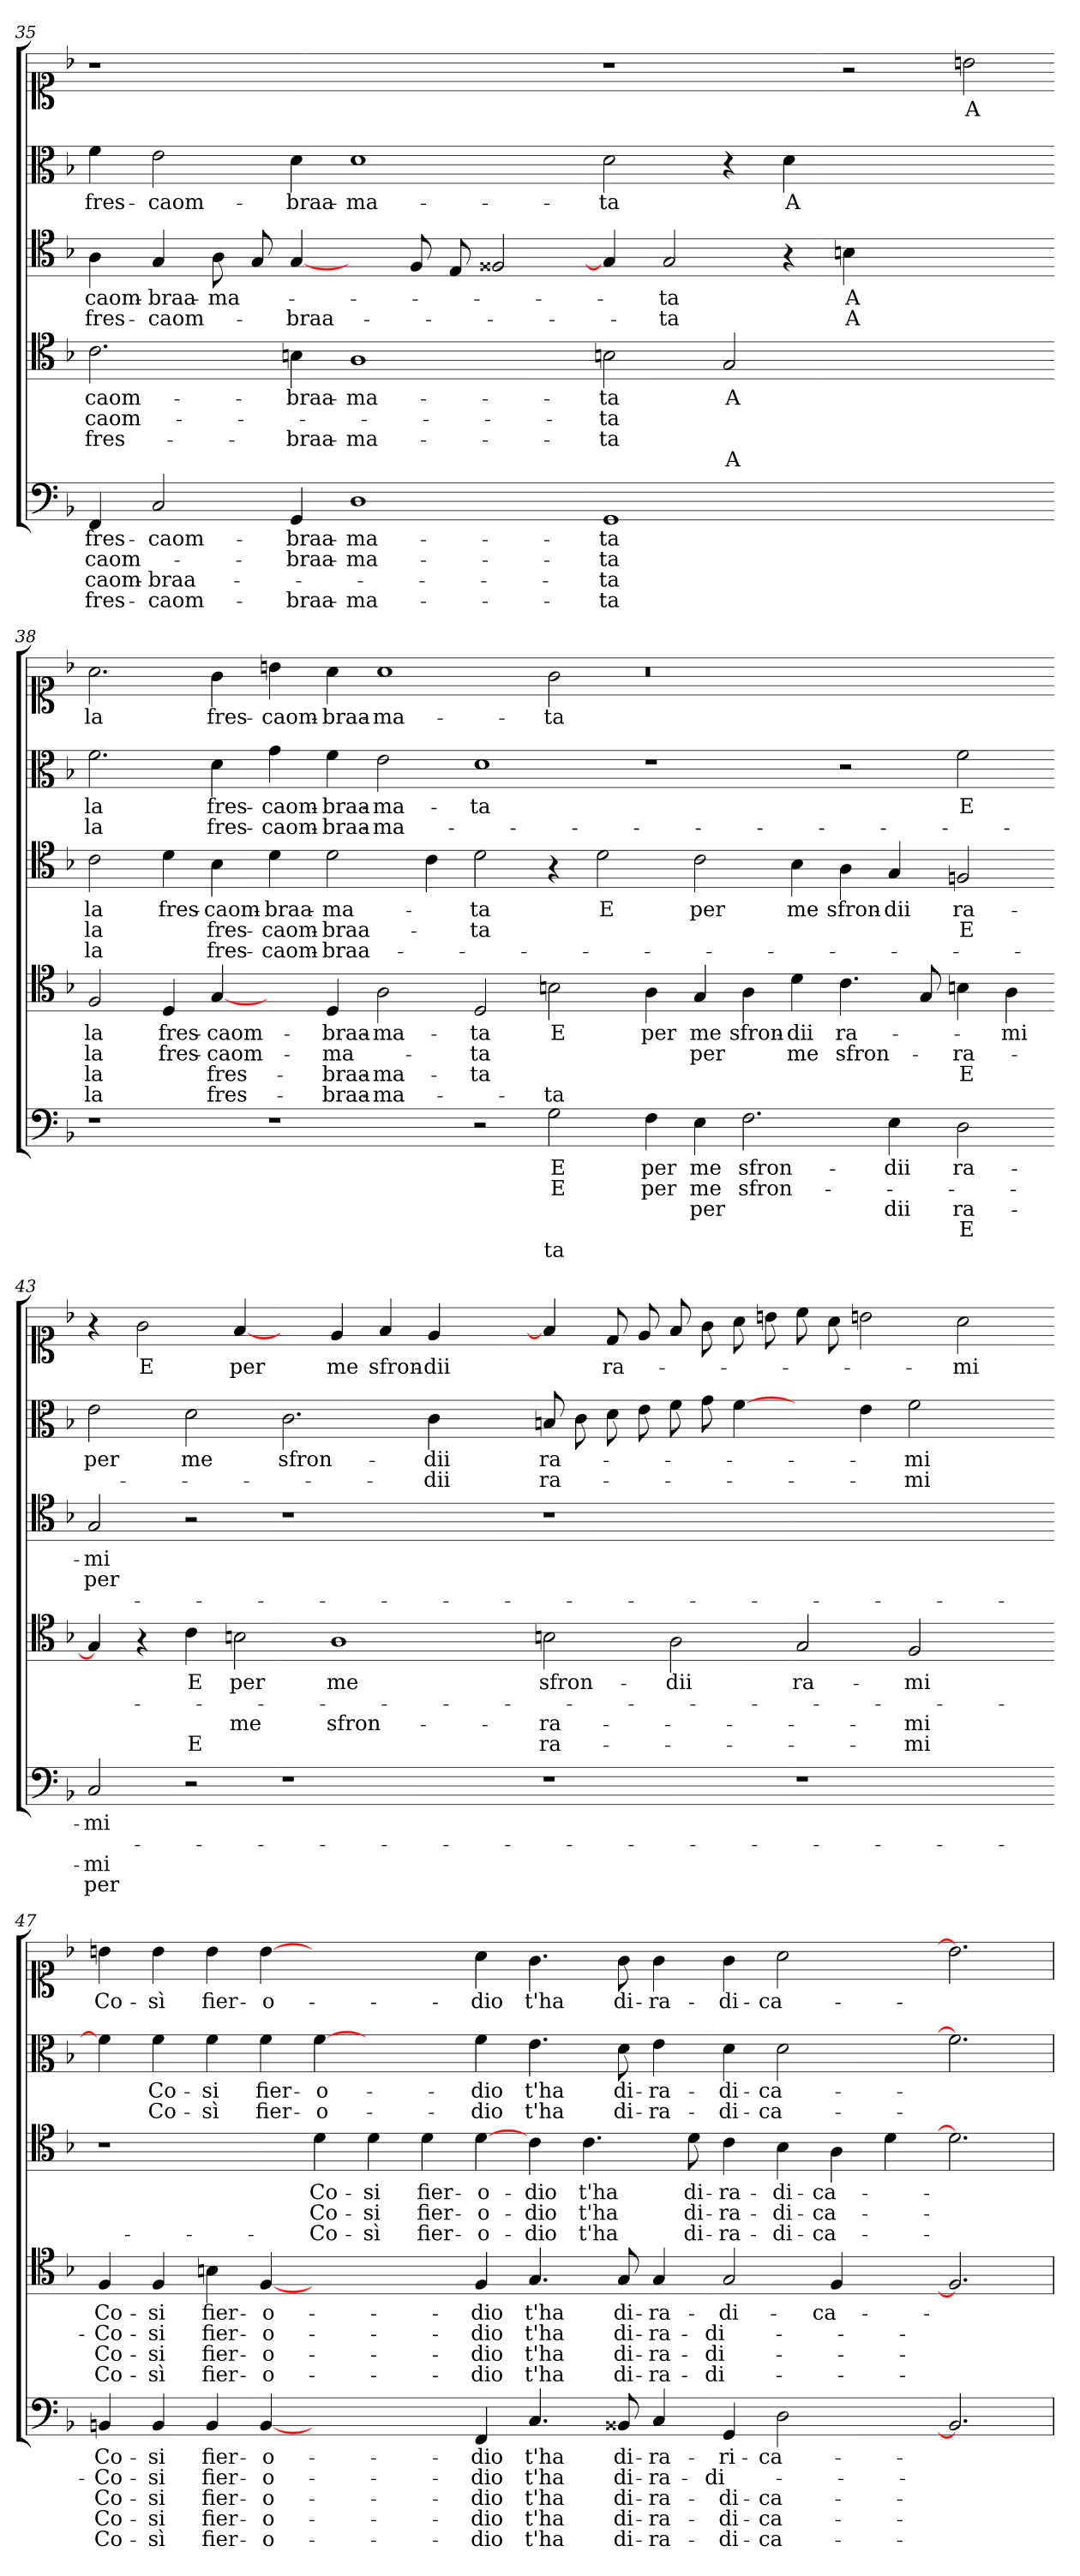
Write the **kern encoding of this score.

**kern	**text	**text	**text	**text	**text	**kern	**text	**text	**text	**text	**kern	**text	**text	**text	**kern	**text	**text	**kern	**text
*part5	*part5	*part5	*part5	*part5	*part5	*part4	*part4	*part4	*part4	*part4	*part3	*part3	*part3	*part3	*part2	*part2	*part2	*part1	*part1
*staff5	*staff5	*staff5	*staff5	*staff5	*staff5	*staff4	*staff4	*staff4	*staff4	*staff4	*staff3	*staff3	*staff3	*staff3	*staff2	*staff2	*staff2	*staff1	*staff1
*clefF4	*	*	*	*	*	*clefC4	*	*	*	*	*clefC4	*	*	*	*clefC3	*	*	*clefC1	*
*k[b-]	*	*	*	*	*	*k[b-]	*	*	*	*	*k[b-]	*	*	*	*k[b-]	*	*	*k[b-]	*
=35	=35	=35	=35	=35	=35	=35	=35	=35	=35	=35	=35	=35	=35	=35	=35	=35	=35	=35	=35
4FF	fres-	caom-	caom-	fres-	.	2.c	caom-	caom-	fres-	.	4A	caom-	fres-	.	4f	fres-	.	1r	.
2C	caom-	.	braa-	caom-	.	.	.	.	.	.	4G	braa-	caom-	.	2e	caom-	.	.	.
.	.	.	.	.	.	.	.	.	.	.	8A	ma-	.	.	.	.	.	.	.
.	.	.	.	.	.	.	.	.	.	.	8G	.	.	.	.	.	.	.	.
4GG	braa-	braa-	.	braa-	.	4Bn	braa-	.	braa-	.	[4G	.	braa-	.	4d	braa-	.	.	.
1D	ma-	ma-	.	ma-	.	1A	ma-	.	ma-	.	4ryy	.	.	.	1d	ma-	.	1ryy	.
.	.	.	.	.	.	.	.	.	.	.	8F	.	.	.	.	.	.	.	.
.	.	.	.	.	.	.	.	.	.	.	8E	.	.	.	.	.	.	.	.
.	.	.	.	.	.	.	.	.	.	.	2F##X	.	.	.	.	.	.	.	.
=37-	=37-	=37-	=37-	=37-	=37-	=37-	=37-	=37-	=37-	=37-	=37-	=37-	=37-	=37-	=37-	=37-	=37-	=37-	=37-
1GG	ta	ta	ta	ta	.	2Bn	ta	ta	ta	.	4G]	.	.	.	2d	ta	.	1r	.
.	.	.	.	.	.	.	.	.	.	.	2G	ta	ta	.	.	.	.	.	.
.	.	.	.	.	.	2G	A	.	.	A	.	.	.	.	4r	.	.	.	.
.	.	.	.	.	.	.	.	.	.	.	4r	.	.	.	4d	A	.	.	.
1ryy	.	.	.	.	.	1ryy	.	.	.	.	4B	A	A	.	1ryy	.	.	2r	.
.	.	.	.	.	.	.	.	.	.	.	2.ryy	.	.	.	.	.	.	.	.
.	.	.	.	.	.	.	.	.	.	.	.	.	.	.	.	.	.	2bn	A
=38-	=38-	=38-	=38-	=38-	=38-	=38-	=38-	=38-	=38-	=38-	=38-	=38-	=38-	=38-	=38-	=38-	=38-	=38-	=38-
1r	.	.	.	.	.	2F	la	la	la	la	2c	la	la	la	2.f	la	la	2.a	la
.	.	.	.	.	.	4D	fres-	fres-	.	.	4d	fres-	.	.	.	.	.	.	.
.	.	.	.	.	.	[4G	caom-	caom-	fres-	fres-	4B	caom-	fres-	fres-	4d	fres-	fres-	4g	fres-
1r	.	.	.	.	.	4ryy	.	.	.	.	4d	braa-	caom-	caom-	4g	caom-	caom-	4bn	caom-
.	.	.	.	.	.	4D	braa-	ma-	braa-	braa-	2d	ma-	braa-	braa-	4f	braa-	braa-	4a	braa-
.	.	.	.	.	.	2A	ma-	.	ma-	ma-	.	.	.	.	2e	ma-	ma-	1a	ma-
.	.	.	.	.	.	.	.	.	.	.	4c	.	.	.	.	.	.	.	.
2r	.	.	.	.	.	2D	ta	ta	ta	.	2d	ta	ta	.	1d	ta	.	.	.
2G	E	E	.	.	ta	2Bn	E	.	.	ta	4r	.	.	.	.	.	.	2g	ta
.	.	.	.	.	.	.	.	.	.	.	2d	E	.	.	.	.	.	.	.
4F	per	per	.	.	.	4A	per	.	.	.	.	.	.	.	1r	.	.	0r	.
4E	me	me	per	.	.	4G	me	per	.	.	2c	per	.	.	.	.	.	.	.
2.F	sfron-	sfron-	.	.	.	4A	sfron-	.	.	.	.	.	.	.	.	.	.	.	.
.	.	.	.	.	.	4d	dii	me	.	.	4B	me	.	.	.	.	.	.	.
.	.	.	.	.	.	4.c	ra-	sfron-	.	.	4A	sfron-	.	.	2r	.	.	.	.
4E	dii	.	dii	.	.	.	.	.	.	.	4G	dii	.	.	.	.	.	.	.
.	.	.	.	.	.	8G	.	.	.	.	.	.	.	.	.	.	.	.	.
2D	ra-	.	ra-	E	.	4Bn	.	ra-	E	.	2F	ra-	E	.	2f	E	.	.	.
.	.	.	.	.	.	4A	mi	.	.	.	.	.	.	.	.	.	.	.	.
=43-	=43-	=43-	=43-	=43-	=43-	=43-	=43-	=43-	=43-	=43-	=43-	=43-	=43-	=43-	=43-	=43-	=43-	=43-	=43-
2C	mi	.	mi	per	.	4G]	.	.	.	.	2G	mi	per	.	2e	per	.	4r	.
.	.	.	.	.	.	4r	.	.	.	.	.	.	.	.	.	.	.	2g	E
2r	.	.	.	.	.	4c	E	.	.	E	2r	.	.	.	2d	me	.	.	.
.	.	.	.	.	.	2Bn	per	.	me	.	.	.	.	.	.	.	.	[4f	per
1r	.	.	.	.	.	.	.	.	.	.	1r	.	.	.	2.c	sfron-	.	4ryy	.
.	.	.	.	.	.	1A	me	.	sfron-	.	.	.	.	.	.	.	.	4e	me
.	.	.	.	.	.	.	.	.	.	.	.	.	.	.	.	.	.	4f	sfron-
.	.	.	.	.	.	.	.	.	.	.	.	.	.	.	4c	dii	dii	4e	dii
4ryy	.	.	.	.	.	.	.	.	.	.	4ryy	.	.	.	4ryy	.	.	4ryy	.
=45-	=45-	=45-	=45-	=45-	=45-	=45-	=45-	=45-	=45-	=45-	=45-	=45-	=45-	=45-	=45-	=45-	=45-	=45-	=45-
1r	.	.	.	.	.	2Bn	sfron-	.	ra-	ra-	1r	.	.	.	8Bn	ra-	ra-	4f]	.
.	.	.	.	.	.	.	.	.	.	.	.	.	.	.	8c	.	.	.	.
.	.	.	.	.	.	.	.	.	.	.	.	.	.	.	8d	.	.	8d	ra-
.	.	.	.	.	.	.	.	.	.	.	.	.	.	.	8e	.	.	8e	.
.	.	.	.	.	.	2A	dii	.	.	.	.	.	.	.	8f	.	.	8f	.
.	.	.	.	.	.	.	.	.	.	.	.	.	.	.	8g	.	.	8g	.
.	.	.	.	.	.	.	.	.	.	.	.	.	.	.	[4f	.	.	8a	.
.	.	.	.	.	.	.	.	.	.	.	.	.	.	.	.	.	.	8bn	.
1r	.	.	.	.	.	2G	ra-	.	.	.	1ryy	.	.	.	4ryy	.	.	8cc	.
.	.	.	.	.	.	.	.	.	.	.	.	.	.	.	.	.	.	8a	.
.	.	.	.	.	.	.	.	.	.	.	.	.	.	.	4e	.	.	2bn	.
.	.	.	.	.	.	2F	mi	.	mi	mi	.	.	.	.	2f	mi	mi	.	.
.	.	.	.	.	.	.	.	.	.	.	.	.	.	.	.	.	.	2a	mi
4ryy	.	.	.	.	.	4ryy	.	.	.	.	4ryy	.	.	.	4ryy	.	.	.	.
=47-	=47-	=47-	=47-	=47-	=47-	=47-	=47-	=47-	=47-	=47-	=47-	=47-	=47-	=47-	=47-	=47-	=47-	=47-	=47-
4BB	Co-	Co-	Co-	Co-	Co-	4F	Co-	Co-	Co-	Co-	1r	.	.	.	4f]	.	.	4bn	Co-
4BB	si	si	si	si	sì	4F	si	si	si	sì	.	.	.	.	4f	Co-	Co-	4b	sì
4BB	fier-	fier-	fier-	fier-	fier-	4Bn	fier-	fier-	fier-	fier-	.	.	.	.	4f	si	sì	4b	fier-
[4BB	o-	o-	o-	o-	o-	[4F	o-	o-	o-	o-	.	.	.	.	4f	fier-	fier-	[4b	o-
2.ryy	.	.	.	.	.	2.ryy	.	.	.	.	4d	Co-	Co-	Co-	[4f	o-	o-	2.ryy	.
.	.	.	.	.	.	.	.	.	.	.	4d	si	si	sì	2ryy	.	.	.	.
.	.	.	.	.	.	.	.	.	.	.	4d	fier-	fier-	fier-	.	.	.	.	.
4FF	dio	dio	dio	dio	dio	4F	dio	dio	dio	dio	[4d	o-	o-	o-	4f	dio	dio	4a	dio
4.C	t'ha	t'ha	t'ha	t'ha	t'ha	4.G	t'ha	t'ha	t'ha	t'ha	4c	dio	dio	dio	4.e	t'ha	t'ha	4.g	t'ha
.	.	.	.	.	.	.	.	.	.	.	4.c	t'ha	t'ha	t'ha	.	.	.	.	.
8BB##X	di-	di-	di-	di-	di-	8G	di-	di-	di-	di-	.	.	.	.	8d	di-	di-	8g	di-
4C	ra-	ra-	ra-	ra-	ra-	4G	ra-	ra-	ra-	ra-	.	.	.	.	4e	ra-	ra-	4g	ra-
.	.	.	.	.	.	.	.	.	.	.	8d	di-	di-	di-	.	.	.	.	.
4GG	ri-	di-	di-	di-	di-	2G	di-	di-	di-	di-	4c	ra-	ra-	ra-	4d	di-	di-	4g	di-
2D	ca-	.	ca-	ca-	ca-	.	.	.	.	.	4B	di-	di-	di-	2d	ca-	ca-	2a	ca-
.	.	.	.	.	.	4F	ca-	.	.	.	4A	ca-	ca-	ca-	.	.	.	.	.
4ryy	.	.	.	.	.	4ryy	.	.	.	.	4d	.	.	.	4ryy	.	.	4ryy	.
=48-	=48-	=48-	=48-	=48-	=48-	=48-	=48-	=48-	=48-	=48-	=48-	=48-	=48-	=48-	=48-	=48-	=48-	=48-	=48-
2.BB]	.	.	.	.	.	2.F]	.	.	.	.	2.d]	.	.	.	2.f]	.	.	2.b]	.
=	=	=	=	=	=	=	=	=	=	=	=	=	=	=	=	=	=	=	=
*-	*-	*-	*-	*-	*-	*-	*-	*-	*-	*-	*-	*-	*-	*-	*-	*-	*-	*-	*-
